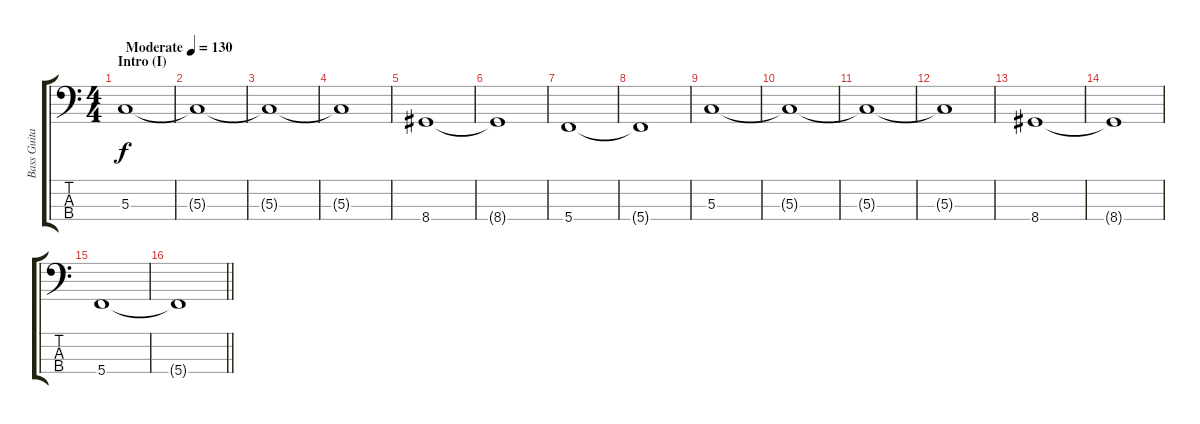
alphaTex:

\track ("Bass Guitar" "Bass Guita") {instrument electricbassfinger}
\staff {score tabs}
\tuning (F2 C2 G1 C1) {hide}
\ts (4 4)
\section ("" "Intro (I)")
\tempo (130 "Moderate")
\clef f4
\ks c
5.3.1{dy f instrument electricbassfinger} |
5.3{t}.1 |
5.3{t}.1 |
5.3{t}.1 |
8.4.1 |
8.4{t}.1 |
5.4.1 |
5.4{t}.1 |
5.3.1 |
5.3{t}.1 |
5.3{t}.1 |
5.3{t}.1 |
8.4.1 |
8.4{t}.1 |
5.4.1 |
\barLineRight lightlight
5.4{t}.1
